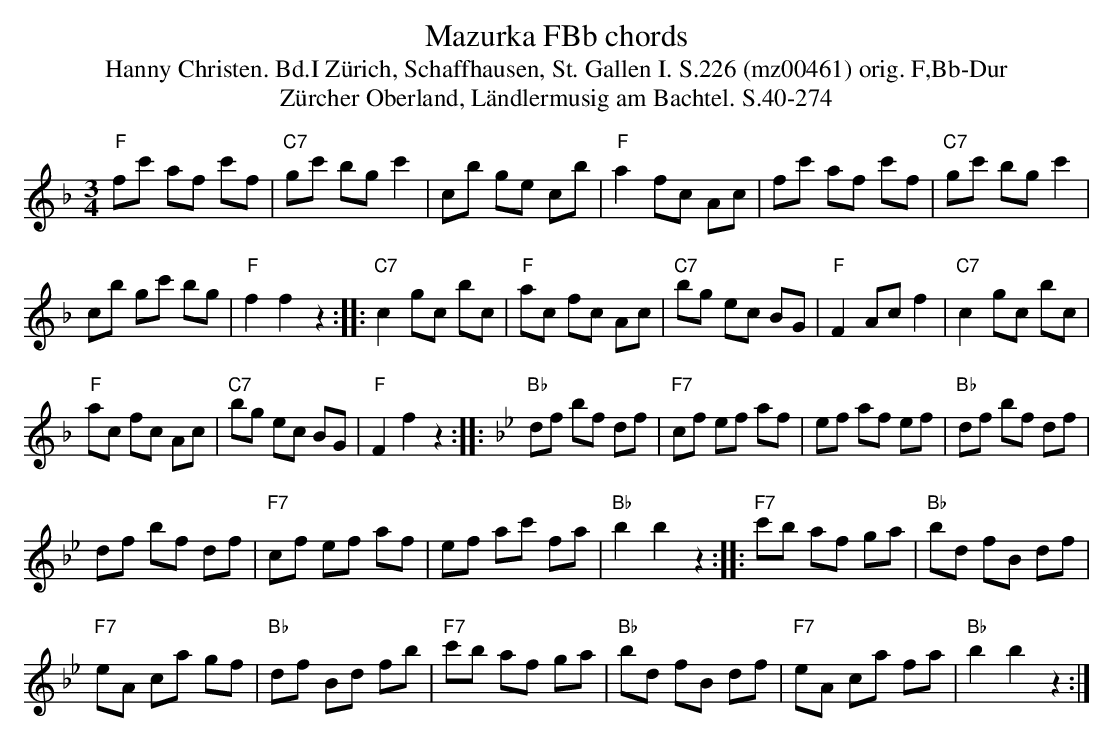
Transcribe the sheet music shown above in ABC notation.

X:1
T: Mazurka FBb chords
T:Hanny Christen. Bd.I Zürich, Schaffhausen, St. Gallen I. S.226 (mz00461) orig. F,Bb-Dur
T: Z\"urcher Oberland, L\"andlermusig am Bachtel. S.40-274
M:3/4
L:1/8
K:F %%MIDI gchordon
"F"fc' af c'f | "C7"gc' bgc'2 | cb ge cb | "F"a2fc Ac | fc' af c'f | "C7"gc' bgc'2 |
cb gc' bg | "F"f2f2z2 :: "C7"c2gc bc | "F"ac fc Ac | "C7"bg ec BG | "F"F2Acf2 | "C7"c2gc bc |
"F"ac fc Ac | "C7"bg ec BG | "F"F2f2z2 :: [K:Bb] "Bb"df bf df | "F7"cf ef af | ef af ef | "Bb"df bf df |
df bf df | "F7"cf ef af | ef ac' fa | "Bb"b2b2z2 :: "F7"c'b af ga | "Bb"bd fB df |
"F7"eA ca gf | "Bb"df Bd fb | "F7"c'b af ga | "Bb"bd fB df | "F7"eA ca fa | "Bb"b2b2z2 :|
